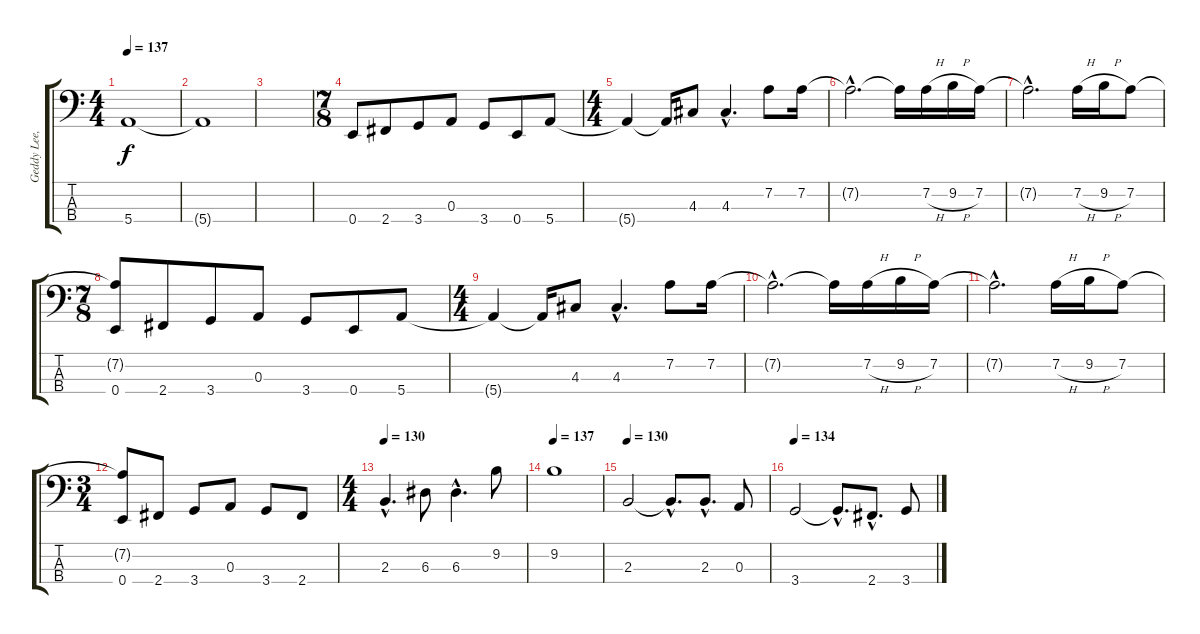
\track ("Geddy Lee, Bajo" "Geddy Lee,") {instrument electricbassfinger}
\staff {score tabs}
\tuning (G2 D2 A1 E1) {hide}
\ts (4 4)
\tempo 137
\clef f4
\ks c
5.4{t}.1{dy f} |
5.4{t}.1 |
|
\ts (7 8)
0.4.8 2.4.8 3.4.8 0.3.8 3.4.8 0.4.8 5.4.8 |
\ts (4 4)
5.4{t}.4 5.4{t}.16 4.3.8 4.3{hac}.4{d} 7.2.8 7.2.16 |
7.2{hac t}.2{d} 7.2{t}.16 7.2{h}.16 9.2{h}.16 7.2.16 |
7.2{hac t}.2{d} 7.2{h}.16 9.2{h}.16 7.2.8 |
\ts (7 8)
(7.2{t} 0.4).8 2.4.8 3.4.8 0.3.8 3.4.8 0.4.8 5.4.8 |
\ts (4 4)
5.4{t}.4 5.4{t}.16 4.3.8 4.3{hac}.4{d} 7.2.8 7.2.16 |
7.2{hac t}.2{d} 7.2{t}.16 7.2{h}.16 9.2{h}.16 7.2.16 |
7.2{hac t}.2{d} 7.2{h}.16 9.2{h}.16 7.2.8 |
\ts (3 4)
(7.2{t} 0.4).8 2.4.8 3.4.8 0.3.8 3.4.8 2.4.8 |
\ts (4 4)
\tempo 130
2.3{hac}.4{d} 6.3.8 6.3{hac}.4{d} 9.2.8 |
\tempo 137
9.2.1 |
\tempo 130
2.3.2 2.3{hac t}.8{d} 2.3{hac}.8{d} 0.3.8 |
\tempo 134
3.4.2 3.4{hac t}.8{d} 2.4{hac}.8{d} 3.4.8
